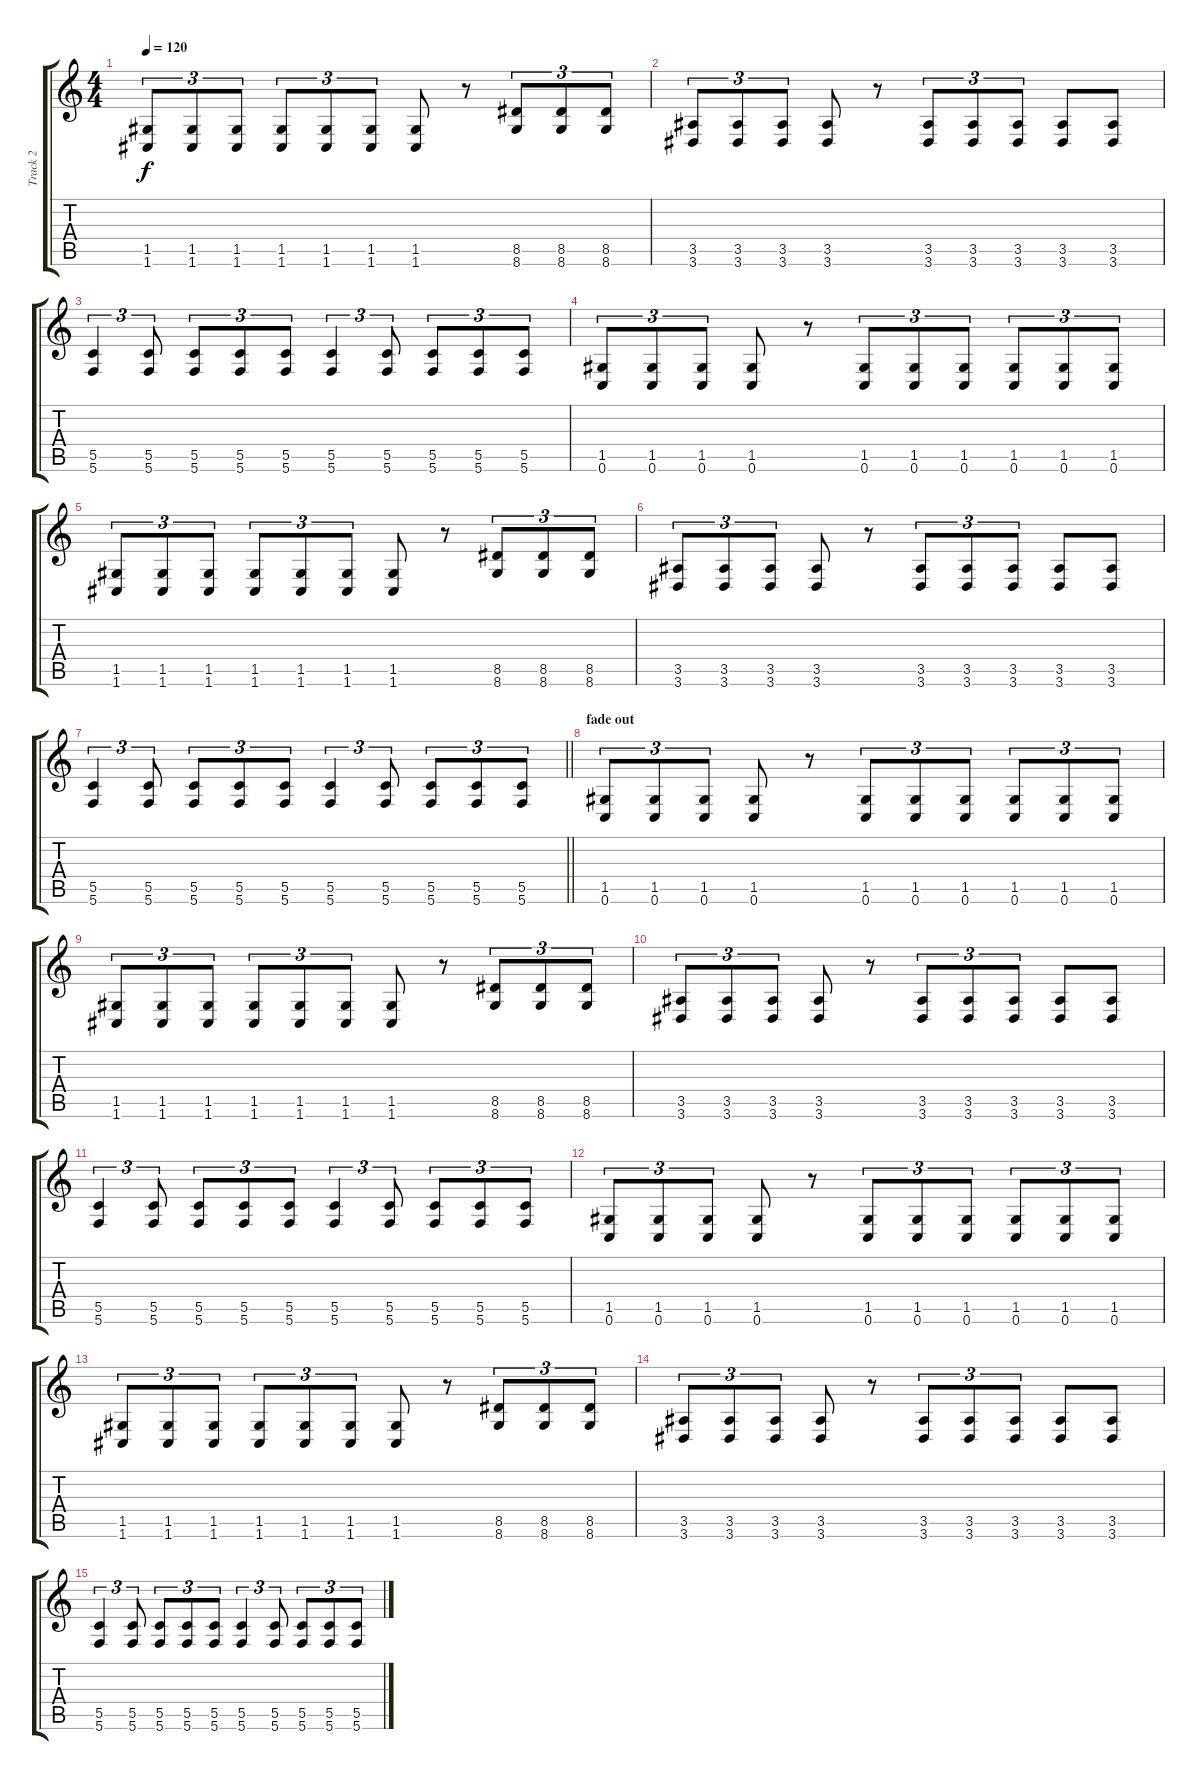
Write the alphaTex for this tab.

\track ("Track 2" "Track 2") {instrument distortionguitar}
\staff {score tabs}
\tuning (D4 A3 F3 C3 G2 C2) {hide}
\ts (4 4)
\tempo 120
\clef g2
\ks c
(1.5 1.6).8{tu (3 2) dy f} (1.5 1.6).8{tu (3 2)} (1.5 1.6).8{tu (3 2)} (1.5 1.6).8{tu (3 2)} (1.5 1.6).8{tu (3 2)} (1.5 1.6).8{tu (3 2)} (1.5 1.6).8 r.8 (8.5 8.6).8{tu (3 2)} (8.5 8.6).8{tu (3 2)} (8.5 8.6).8{tu (3 2)} |
(3.5 3.6).8{tu (3 2)} (3.5 3.6).8{tu (3 2)} (3.5 3.6).8{tu (3 2)} (3.5 3.6).8 r.8 (3.5 3.6).8{tu (3 2)} (3.5 3.6).8{tu (3 2)} (3.5 3.6).8{tu (3 2)} (3.5 3.6).8 (3.5 3.6).8 |
(5.5 5.6).4{tu (3 2)} (5.5 5.6).8{tu (3 2)} (5.5 5.6).8{tu (3 2)} (5.5 5.6).8{tu (3 2)} (5.5 5.6).8{tu (3 2)} (5.5 5.6).4{tu (3 2)} (5.5 5.6).8{tu (3 2)} (5.5 5.6).8{tu (3 2)} (5.5 5.6).8{tu (3 2)} (5.5 5.6).8{tu (3 2)} |
(1.5 0.6).8{tu (3 2)} (1.5 0.6).8{tu (3 2)} (1.5 0.6).8{tu (3 2)} (1.5 0.6).8 r.8 (1.5 0.6).8{tu (3 2)} (1.5 0.6).8{tu (3 2)} (1.5 0.6).8{tu (3 2)} (1.5 0.6).8{tu (3 2)} (1.5 0.6).8{tu (3 2)} (1.5 0.6).8{tu (3 2)} |
(1.5 1.6).8{tu (3 2)} (1.5 1.6).8{tu (3 2)} (1.5 1.6).8{tu (3 2)} (1.5 1.6).8{tu (3 2)} (1.5 1.6).8{tu (3 2)} (1.5 1.6).8{tu (3 2)} (1.5 1.6).8 r.8 (8.5 8.6).8{tu (3 2)} (8.5 8.6).8{tu (3 2)} (8.5 8.6).8{tu (3 2)} |
(3.5 3.6).8{tu (3 2)} (3.5 3.6).8{tu (3 2)} (3.5 3.6).8{tu (3 2)} (3.5 3.6).8 r.8 (3.5 3.6).8{tu (3 2)} (3.5 3.6).8{tu (3 2)} (3.5 3.6).8{tu (3 2)} (3.5 3.6).8 (3.5 3.6).8 |
\barLineRight lightlight
(5.5 5.6).4{tu (3 2)} (5.5 5.6).8{tu (3 2)} (5.5 5.6).8{tu (3 2)} (5.5 5.6).8{tu (3 2)} (5.5 5.6).8{tu (3 2)} (5.5 5.6).4{tu (3 2)} (5.5 5.6).8{tu (3 2)} (5.5 5.6).8{tu (3 2)} (5.5 5.6).8{tu (3 2)} (5.5 5.6).8{tu (3 2)} |
\section ("" "fade out")
(1.5 0.6).8{tu (3 2) volume 8} (1.5 0.6).8{tu (3 2)} (1.5 0.6).8{tu (3 2)} (1.5 0.6).8 r.8 (1.5 0.6).8{tu (3 2)} (1.5 0.6).8{tu (3 2)} (1.5 0.6).8{tu (3 2)} (1.5 0.6).8{tu (3 2)} (1.5 0.6).8{tu (3 2)} (1.5 0.6).8{tu (3 2)} |
(1.5 1.6).8{tu (3 2)} (1.5 1.6).8{tu (3 2)} (1.5 1.6).8{tu (3 2)} (1.5 1.6).8{tu (3 2)} (1.5 1.6).8{tu (3 2)} (1.5 1.6).8{tu (3 2)} (1.5 1.6).8 r.8 (8.5 8.6).8{tu (3 2)} (8.5 8.6).8{tu (3 2)} (8.5 8.6).8{tu (3 2)} |
(3.5 3.6).8{tu (3 2)} (3.5 3.6).8{tu (3 2)} (3.5 3.6).8{tu (3 2)} (3.5 3.6).8 r.8 (3.5 3.6).8{tu (3 2)} (3.5 3.6).8{tu (3 2)} (3.5 3.6).8{tu (3 2)} (3.5 3.6).8 (3.5 3.6).8 |
(5.5 5.6).4{tu (3 2)} (5.5 5.6).8{tu (3 2)} (5.5 5.6).8{tu (3 2)} (5.5 5.6).8{tu (3 2)} (5.5 5.6).8{tu (3 2)} (5.5 5.6).4{tu (3 2)} (5.5 5.6).8{tu (3 2)} (5.5 5.6).8{tu (3 2)} (5.5 5.6).8{tu (3 2)} (5.5 5.6).8{tu (3 2)} |
(1.5 0.6).8{tu (3 2) volume 2} (1.5 0.6).8{tu (3 2)} (1.5 0.6).8{tu (3 2)} (1.5 0.6).8 r.8 (1.5 0.6).8{tu (3 2)} (1.5 0.6).8{tu (3 2)} (1.5 0.6).8{tu (3 2)} (1.5 0.6).8{tu (3 2)} (1.5 0.6).8{tu (3 2)} (1.5 0.6).8{tu (3 2)} |
(1.5 1.6).8{tu (3 2)} (1.5 1.6).8{tu (3 2)} (1.5 1.6).8{tu (3 2)} (1.5 1.6).8{tu (3 2)} (1.5 1.6).8{tu (3 2)} (1.5 1.6).8{tu (3 2)} (1.5 1.6).8 r.8 (8.5 8.6).8{tu (3 2)} (8.5 8.6).8{tu (3 2)} (8.5 8.6).8{tu (3 2)} |
(3.5 3.6).8{tu (3 2)} (3.5 3.6).8{tu (3 2)} (3.5 3.6).8{tu (3 2)} (3.5 3.6).8 r.8 (3.5 3.6).8{tu (3 2)} (3.5 3.6).8{tu (3 2)} (3.5 3.6).8{tu (3 2)} (3.5 3.6).8 (3.5 3.6).8 |
(5.5 5.6).4{tu (3 2)} (5.5 5.6).8{tu (3 2)} (5.5 5.6).8{tu (3 2)} (5.5 5.6).8{tu (3 2)} (5.5 5.6).8{tu (3 2)} (5.5 5.6).4{tu (3 2)} (5.5 5.6).8{tu (3 2)} (5.5 5.6).8{tu (3 2)} (5.5 5.6).8{tu (3 2)} (5.5 5.6).8{tu (3 2)}
